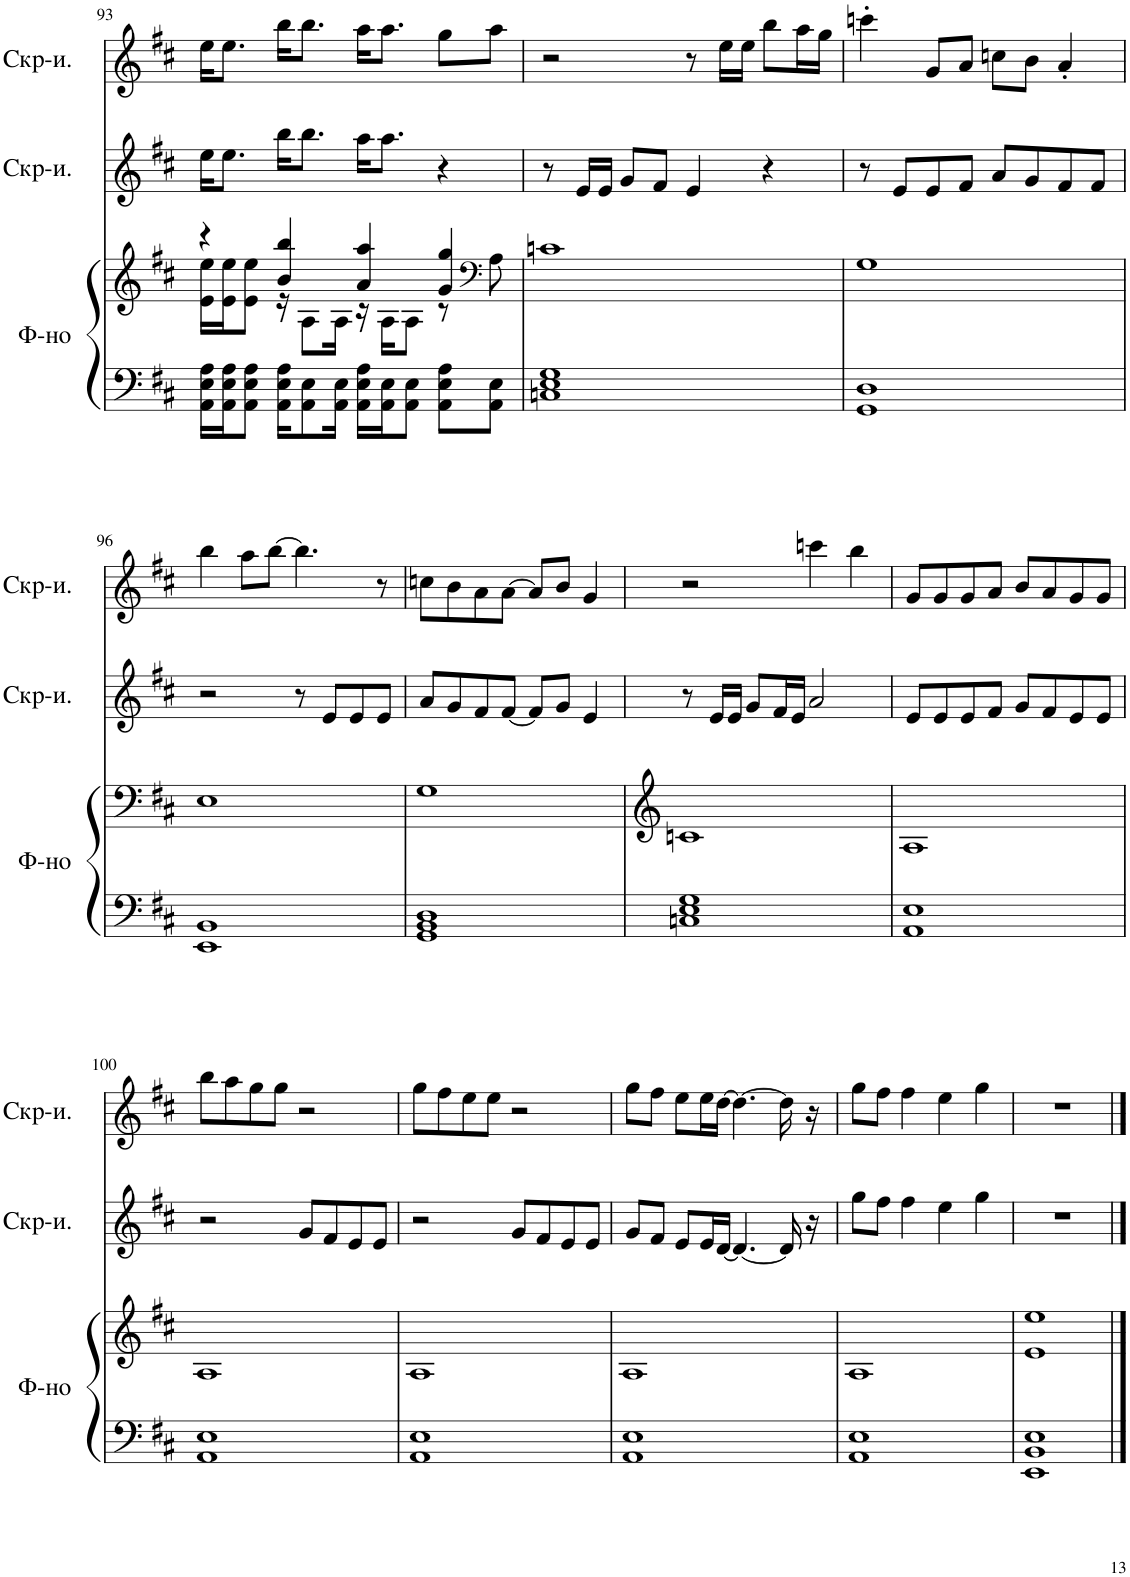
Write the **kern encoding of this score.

**kern	**kern	**kern	**kern
*part3	*part3	*part2	*part1
*staff4	*staff3	*staff2	*staff1
*I"Фортепиано, Piano	*	*I"Скрипки, Violin 2	*I"Скрипки, Violin 1
!!LO:PB:g=z
*clefF4	*clefF4	*clefG2	*clefG2
*k[f#c#]	*k[f#c#]	*k[f#c#]	*k[f#c#]
*M4/4	*M4/4	*M4/4	*M4/4
=93	=93	=93	=93
*	*^	*	*
16AA\ 16E\ 16A\LL	4r	16e\ 16ee\LL	16ee\KL	16ee\KL
16AA\ 16E\ 16A\J	.	16e\ 16ee\J	8.ee\J	8.ee\J
8AA\ 8E\ 8A\J	.	8e\ 8ee\J	.	.
16AA\ 16E\ 16A\KL	4b/ 4bb/	16r	16bb\KL	16bb\KL
8AA\ 8E\	.	8A\L	8.bb\J	8.bb\J
16AA\ 16E\Jk	.	16A\Jk	.	.
16AA\ 16E\ 16A\LL	4a/ 4aa/	16r	16aa\KL	16aa\KL
16AA\ 16E\J	.	16A\KL	8.aa\J	8.aa\J
8AA\ 8E\J	.	8A\J	.	.
8AA\ 8E\ 8A\L	4g/ 4gg/	8r	4r	8gg\L
*	*clefF4	*	*	*
8AA\ 8E\J	.	8A\	.	8aa\J
*	*v	*v	*	*
=94	=94	=94	=94
1Cn 1E 1G	1cn	8r	2r
.	.	16e/LL	.
.	.	16e/JJ	.
.	.	8g/L	.
.	.	8f#/J	.
.	.	4e/	8r
.	.	.	16ee\LL
.	.	.	16ee\JJ
.	.	4r	8bb\L
.	.	.	16aa\L
.	.	.	16gg\JJ
=95	=95	=95	=95
1GG 1D	1G	8r	4cccn'\
.	.	8e/L	.
.	.	8e/	8g/L
.	.	8f#/J	8a/J
.	.	8a/L	8ccn\L
.	.	8g/	8b\J
.	.	8f#/	4a'/
.	.	8f#/J	.
!!LO:LB:g=z
=96	=96	=96	=96
1EE 1BB	1E	2r	4bb\
.	.	.	8aa\L
.	.	.	[8bb\J
.	.	8r	4.bb\]
.	.	8e/L	.
.	.	8e/	.
.	.	8e/J	8r
=97	=97	=97	=97
1GG 1BB 1D	1G	8a/L	8ccn\L
.	.	8g/	8b\
.	.	8f#/	8a\
.	.	[8f#/J	[8a\J
.	.	8f#/L]	8a/L]
.	.	8g/J	8b/J
.	.	4e/	4g/
=98	=98	=98	=98
1Cn 1E 1G	1cn	8r	2r
.	.	16e/LL	.
.	.	16e/JJ	.
.	.	8g/L	.
.	.	16f#/L	.
.	.	16e/JJ	.
.	.	2a/	4cccn\
.	.	.	4bb\
=99	=99	=99	=99
1AA 1E	1A	8e/L	8g/L
.	.	8e/	8g/
.	.	8e/	8g/
.	.	8f#/J	8a/J
.	.	8g/L	8b/L
.	.	8f#/	8a/
.	.	8e/	8g/
.	.	8e/J	8g/J
!!LO:LB:g=z
=100	=100	=100	=100
1AA 1E	1A	2r	8bb\L
.	.	.	8aa\
.	.	.	8gg\
.	.	.	8gg\J
.	.	8g/L	2r
.	.	8f#/	.
.	.	8e/	.
.	.	8e/J	.
=101	=101	=101	=101
1AA 1E	1A	2r	8gg\L
.	.	.	8ff#\
.	.	.	8ee\
.	.	.	8ee\J
.	.	8g/L	2r
.	.	8f#/	.
.	.	8e/	.
.	.	8e/J	.
=102	=102	=102	=102
1AA 1E	1A	8g/L	8gg\L
.	.	8f#/J	8ff#\J
.	.	8e/L	8ee\L
.	.	16e/L	16ee\L
.	.	[16d/JJ	[16dd\JJ
.	.	4.d/_	4.dd\_
.	.	16d/]	16dd\]
.	.	16r	16r
=103	=103	=103	=103
1AA 1E	1A	8gg\L	8gg\L
.	.	8ff#\J	8ff#\J
.	.	4ff#\	4ff#\
.	.	4ee\	4ee\
.	.	4gg\	4gg\
=104	=104	=104	=104
1EE 1BB 1E	1e 1ee	1r	1r
==	==	==	==
*-	*-	*-	*-
